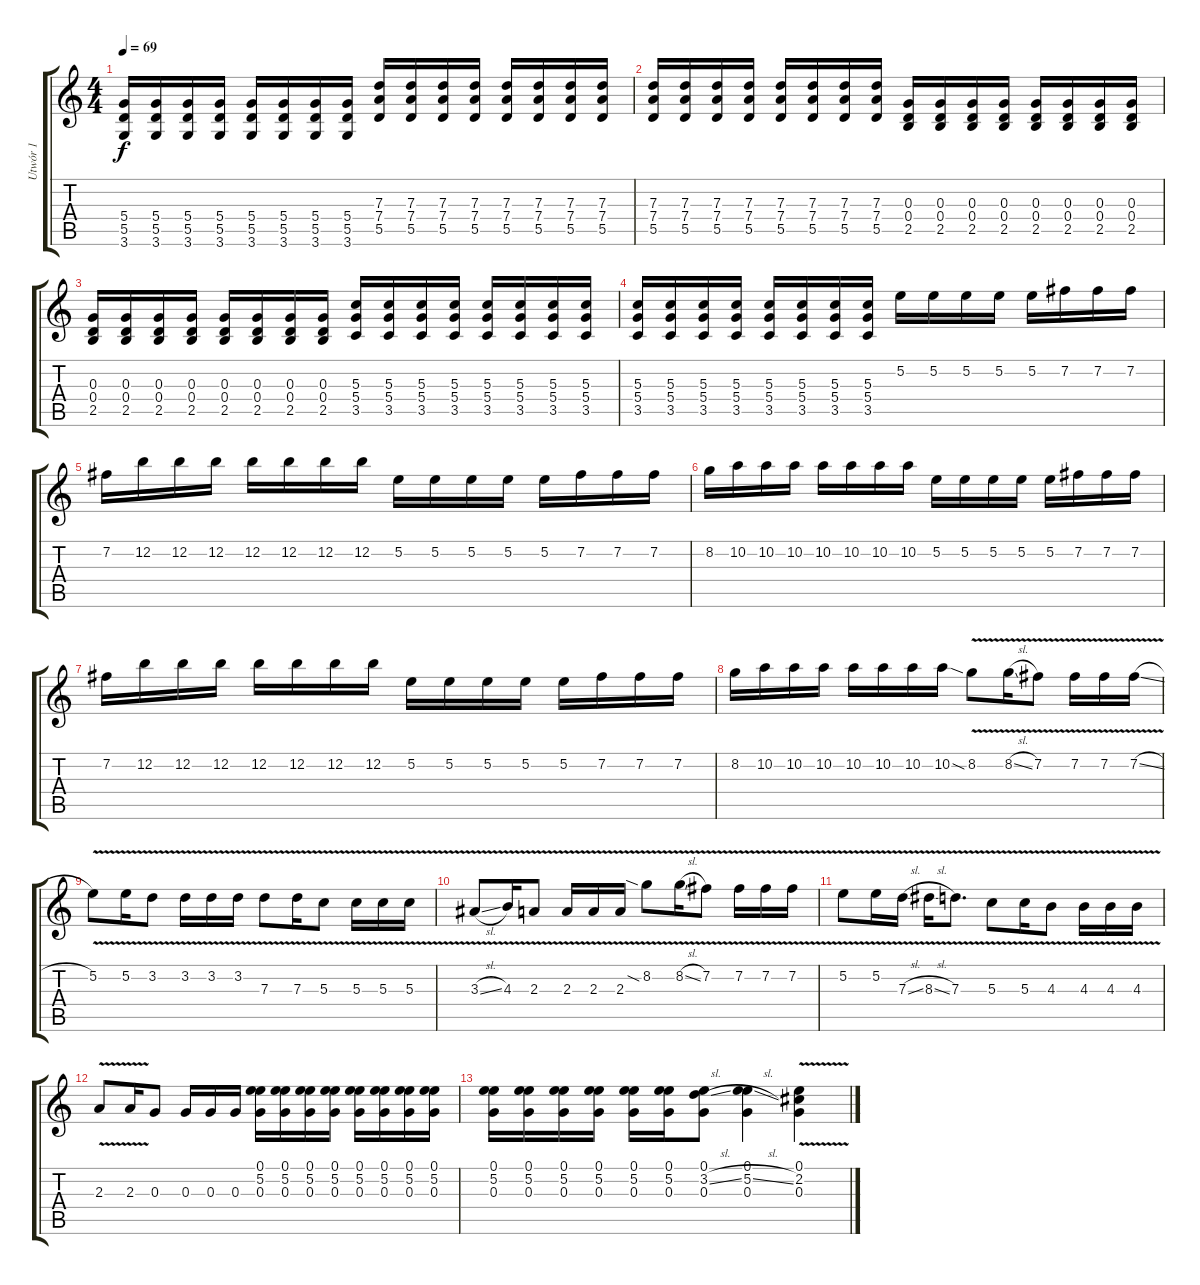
\track ("Utwór 1" "Utwór 1") {instrument distortionguitar}
\staff {score tabs}
\tuning (E4 B3 G3 D3 A2 E2) {hide}
\ts (4 4)
\tempo 69
\clef g2
\ks c
(5.4 5.5 3.6).16{dy f} (5.4 5.5 3.6).16 (5.4 5.5 3.6).16 (5.4 5.5 3.6).16 (5.4 5.5 3.6).16 (5.4 5.5 3.6).16 (5.4 5.5 3.6).16 (5.4 5.5 3.6).16 (7.3 7.4 5.5).16 (7.3 7.4 5.5).16 (7.3 7.4 5.5).16 (7.3 7.4 5.5).16 (7.3 7.4 5.5).16 (7.3 7.4 5.5).16 (7.3 7.4 5.5).16 (7.3 7.4 5.5).16 |
(7.3 7.4 5.5).16 (7.3 7.4 5.5).16 (7.3 7.4 5.5).16 (7.3 7.4 5.5).16 (7.3 7.4 5.5).16 (7.3 7.4 5.5).16 (7.3 7.4 5.5).16 (7.3 7.4 5.5).16 (0.3 0.4 2.5).16 (0.3 0.4 2.5).16 (0.3 0.4 2.5).16 (0.3 0.4 2.5).16 (0.3 0.4 2.5).16 (0.3 0.4 2.5).16 (0.3 0.4 2.5).16 (0.3 0.4 2.5).16 |
(0.3 0.4 2.5).16 (0.3 0.4 2.5).16 (0.3 0.4 2.5).16 (0.3 0.4 2.5).16 (0.3 0.4 2.5).16 (0.3 0.4 2.5).16 (0.3 0.4 2.5).16 (0.3 0.4 2.5).16 (5.3 5.4 3.5).16 (5.3 5.4 3.5).16 (5.3 5.4 3.5).16 (5.3 5.4 3.5).16 (5.3 5.4 3.5).16 (5.3 5.4 3.5).16 (5.3 5.4 3.5).16 (5.3 5.4 3.5).16 |
(5.3 5.4 3.5).16 (5.3 5.4 3.5).16 (5.3 5.4 3.5).16 (5.3 5.4 3.5).16 (5.3 5.4 3.5).16 (5.3 5.4 3.5).16 (5.3 5.4 3.5).16 (5.3 5.4 3.5).16 5.2.16 5.2.16 5.2.16 5.2.16 5.2.16 7.2.16 7.2.16 7.2.16 |
7.2.16 12.2.16 12.2.16 12.2.16 12.2.16 12.2.16 12.2.16 12.2.16 5.2.16 5.2.16 5.2.16 5.2.16 5.2.16 7.2.16 7.2.16 7.2.16 |
8.2.16 10.2.16 10.2.16 10.2.16 10.2.16 10.2.16 10.2.16 10.2.16 5.2.16 5.2.16 5.2.16 5.2.16 5.2.16 7.2.16 7.2.16 7.2.16 |
7.2.16 12.2.16 12.2.16 12.2.16 12.2.16 12.2.16 12.2.16 12.2.16 5.2.16 5.2.16 5.2.16 5.2.16 5.2.16 7.2.16 7.2.16 7.2.16 |
8.2.16 10.2.16 10.2.16 10.2.16 10.2.16 10.2.16 10.2.16 10.2.16 8.2{v sia}.8 8.2{v sl}.16 7.2{v}.8 7.2{v}.16 7.2{v}.16 7.2{v sl}.16 |
5.2{v}.8 5.2{v}.16 3.2{v}.8 3.2{v}.16 3.2{v}.16 3.2{v}.16 7.3{v}.8 7.3{v}.16 5.3{v}.8 5.3{v}.16 5.3{v}.16 5.3{v}.16 |
3.3{v sl}.8 4.3{v}.16 2.3{v}.8 2.3{v}.16 2.3{v}.16 2.3{v}.16 8.2{v sia}.8 8.2{v sl}.16 7.2{v}.8 7.2{v}.16 7.2{v}.16 7.2{v}.16 |
5.2{v}.8 5.2{v}.16 7.3{v sl}.16 8.3{v sl}.16 7.3{v}.8{d} 5.3{v}.8 5.3{v}.16 4.3{v}.8 4.3{v}.16 4.3{v}.16 4.3{v}.16 |
2.3{v}.8 2.3{v}.16 0.3.8 0.3.16 0.3.16 0.3.16 (0.1 5.2 0.3).16 (0.1 5.2 0.3).16 (0.1 5.2 0.3).16 (0.1 5.2 0.3).16 (0.1 5.2 0.3).16 (0.1 5.2 0.3).16 (0.1 5.2 0.3).16 (0.1 5.2 0.3).16 |
(0.1 5.2 0.3).16 (0.1 5.2 0.3).16 (0.1 5.2 0.3).16 (0.1 5.2 0.3).16 (0.1 5.2 0.3).16 (0.1 5.2 0.3).16 (0.1 3.2{sl} 0.3).8 (0.1 5.2{sl} 0.3).4 (0.1 2.2{v} 0.3).4
